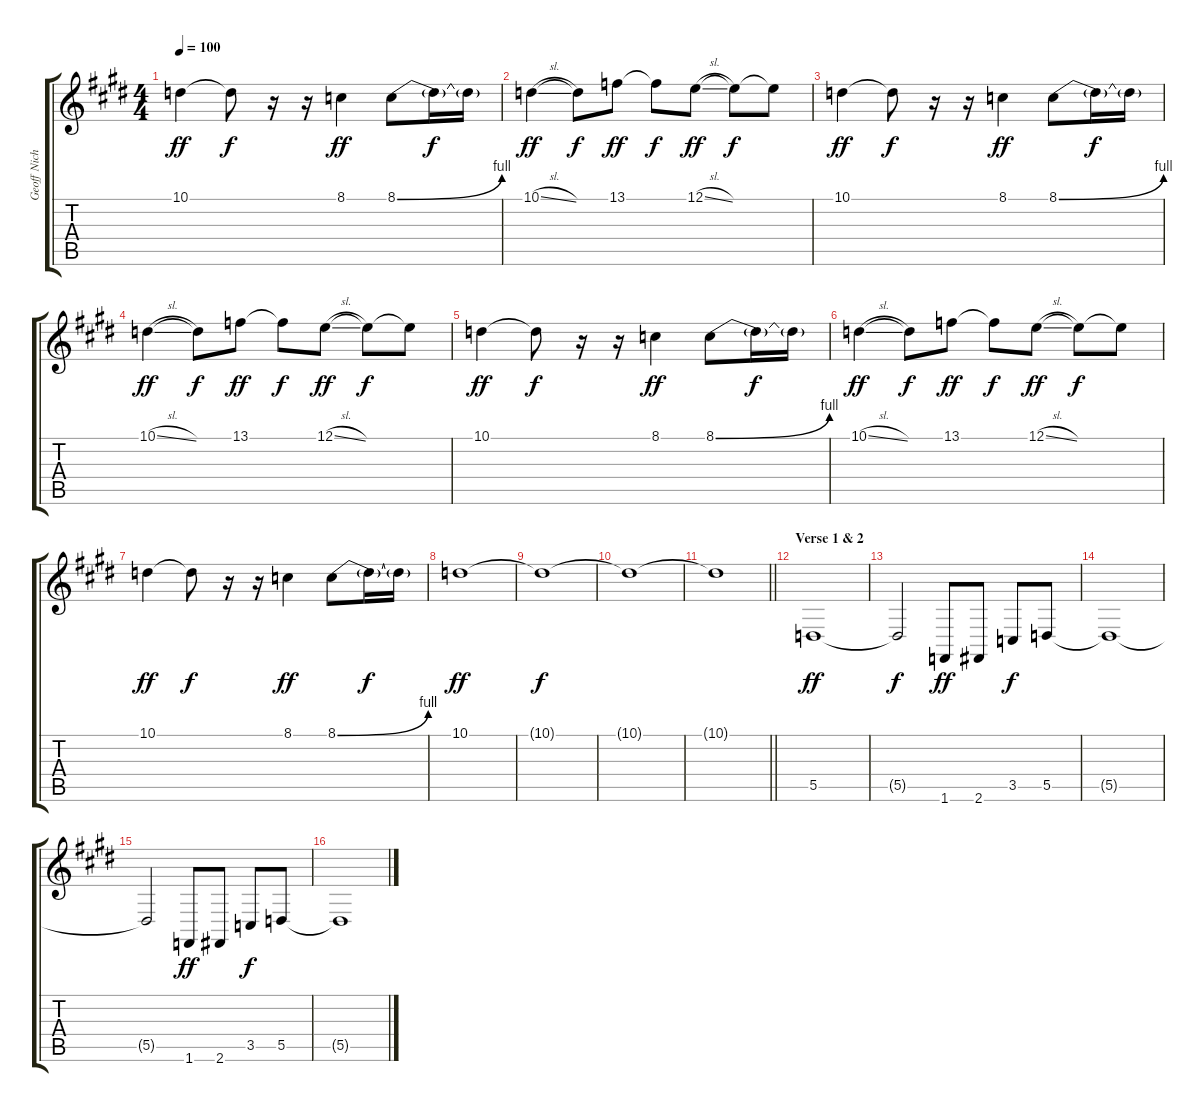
\track ("Geoff Nicholls" "Geoff Nich") {instrument lead2sawtooth}
\staff {score tabs}
\tuning (E4 B3 G3 D3 A2 E2) {hide}
\ts (4 4)
\tempo 100
\clef g2
\ks e
10.1.4{dy ff} 10.1{t}.8{dy f} r.16 r.16 8.1.4{dy ff} 8.1{be (bend 0 0 60 4)}.8 8.1{t}.16{dy f} 8.1{t}.16 |
10.1{sl}.4{dy ff} 10.1{t}.8{dy f} 13.1.8{dy ff} 13.1{t}.8{dy f} 12.1{sl}.8{dy ff} 12.1{t}.8{dy f} 12.1{t}.8 |
10.1.4{dy ff} 10.1{t}.8{dy f} r.16 r.16 8.1.4{dy ff} 8.1{be (bend 0 0 60 4)}.8 8.1{t}.16{dy f} 8.1{t}.16 |
10.1{sl}.4{dy ff} 10.1{t}.8{dy f} 13.1.8{dy ff} 13.1{t}.8{dy f} 12.1{sl}.8{dy ff} 12.1{t}.8{dy f} 12.1{t}.8 |
10.1.4{dy ff} 10.1{t}.8{dy f} r.16 r.16 8.1.4{dy ff} 8.1{be (bend 0 0 60 4)}.8 8.1{t}.16{dy f} 8.1{t}.16 |
10.1{sl}.4{dy ff} 10.1{t}.8{dy f} 13.1.8{dy ff} 13.1{t}.8{dy f} 12.1{sl}.8{dy ff} 12.1{t}.8{dy f} 12.1{t}.8 |
10.1.4{dy ff} 10.1{t}.8{dy f} r.16 r.16 8.1.4{dy ff} 8.1{be (bend 0 0 60 4)}.8 8.1{t}.16{dy f} 8.1{t}.16 |
10.1.1{dy ff} |
10.1{t}.1{dy f} |
10.1{t}.1{volume 5} |
\barLineRight lightlight
10.1{t}.1{volume 2} |
\section ("" "Verse 1 & 2")
5.5.1{dy ff volume 5} |
5.5{t}.2{dy f} 1.6.8{dy ff} 2.6.8 3.5.8{dy f} 5.5.8 |
5.5{t}.1 |
5.5{t}.2 1.6.8{dy ff} 2.6.8 3.5.8{dy f} 5.5.8 |
5.5{t}.1
